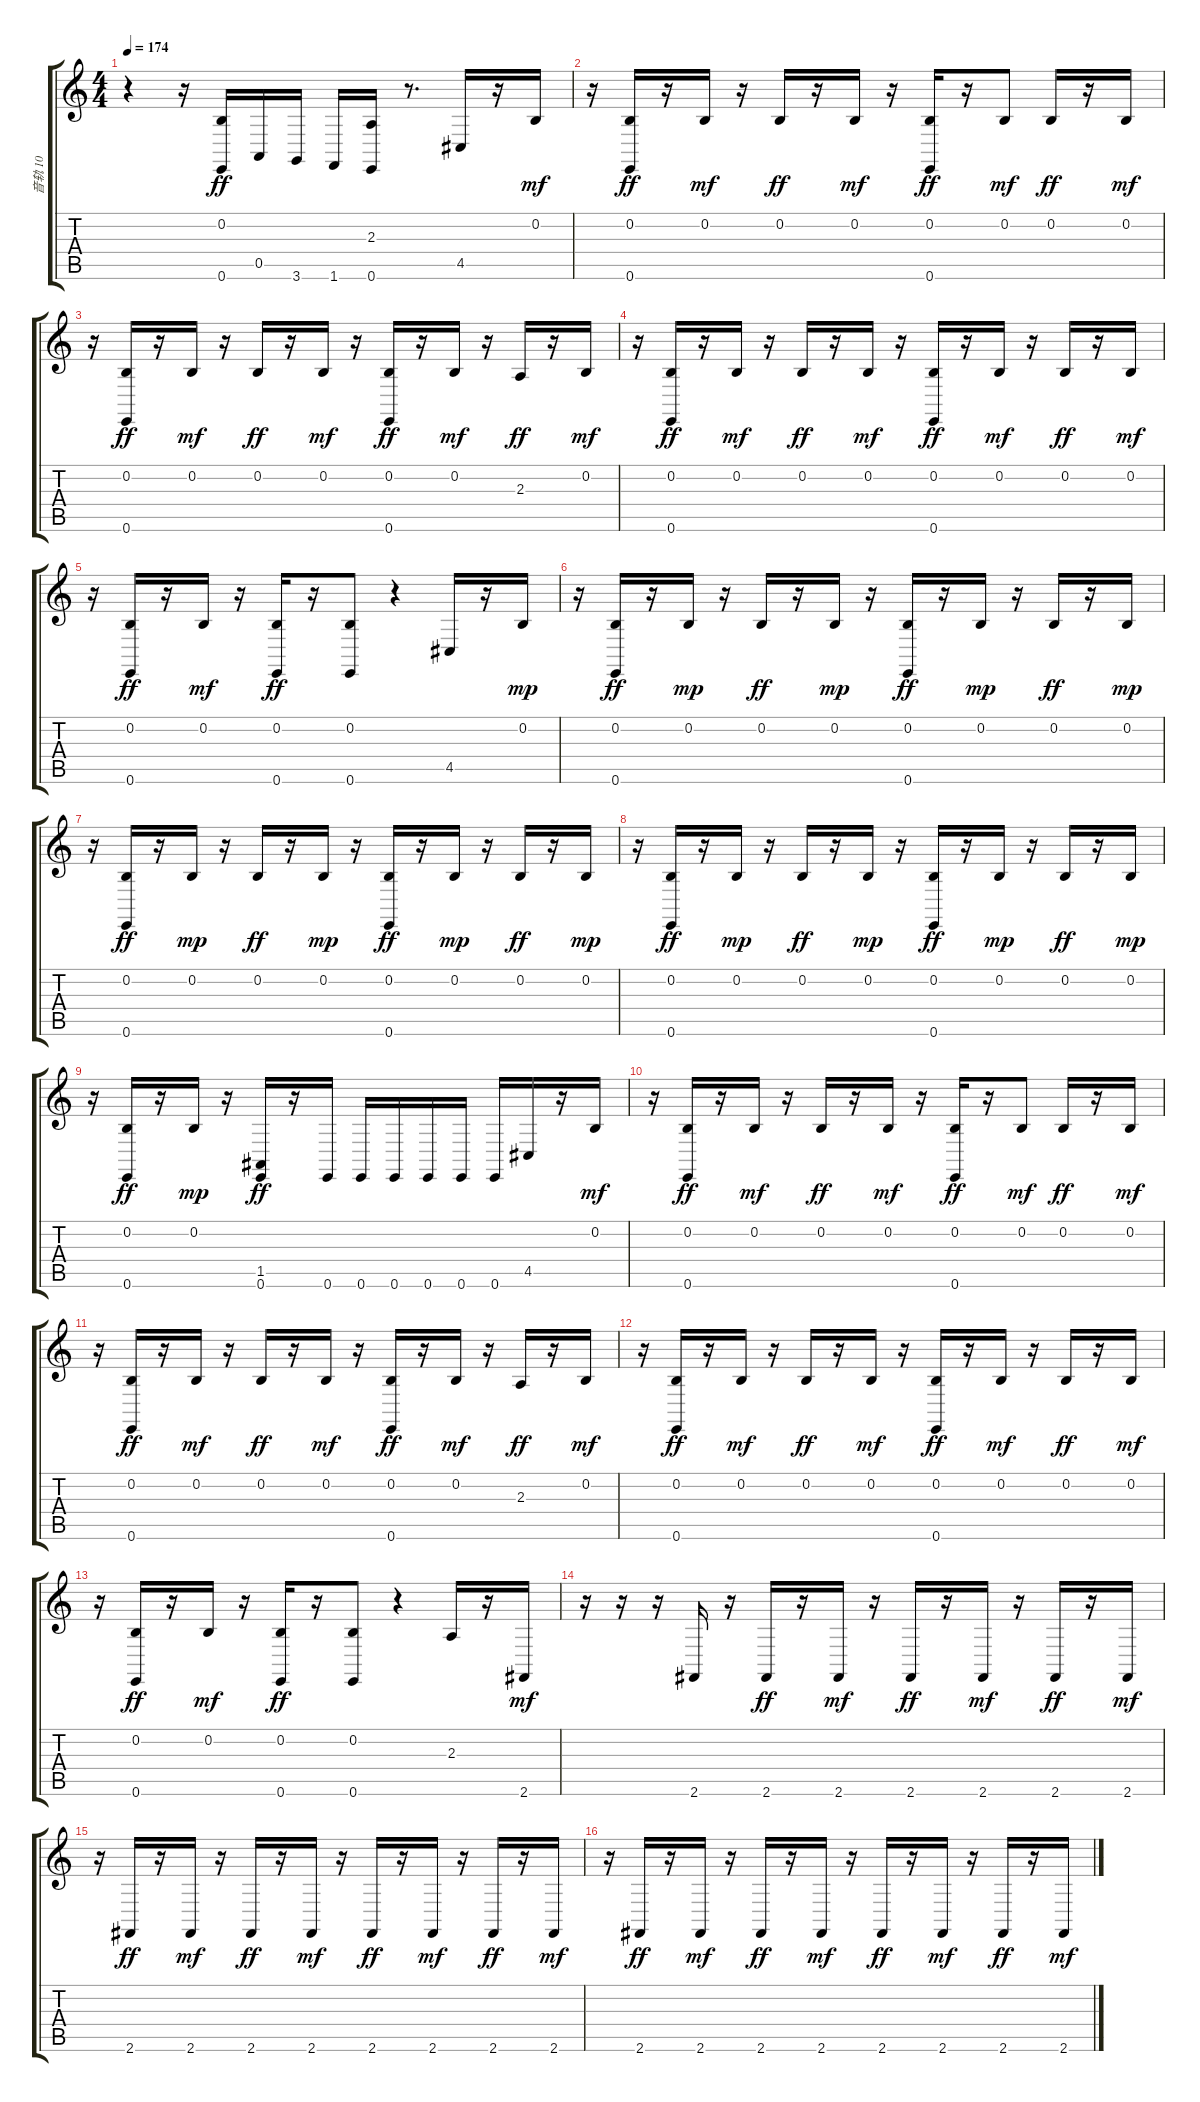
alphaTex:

\track ("音轨 10" "音轨 10") {instrument acousticgrandpiano}
\staff {score tabs}
\tuning (E4 B3 G3 D3 A2 E2) {hide}
\ts (4 4)
\tempo 174
\clef g2
\ks c
r.4{dy ff instrument acousticgrandpiano} r.16 (0.2 0.6).16 0.5.16 3.6.16 1.6.16 (2.3 0.6).16 r.8{d} 4.5.16 r.16 0.2.16{dy mf} |
r.16 (0.2 0.6).16{dy ff} r.16 0.2.16{dy mf} r.16 0.2.16{dy ff} r.16 0.2.16{dy mf} r.16 (0.2 0.6).16{dy ff} r.16 0.2.8{dy mf} 0.2.16{dy ff} r.16 0.2.16{dy mf} |
r.16 (0.2 0.6).16{dy ff} r.16 0.2.16{dy mf} r.16 0.2.16{dy ff} r.16 0.2.16{dy mf} r.16 (0.2 0.6).16{dy ff} r.16 0.2.16{dy mf} r.16 2.3.16{dy ff} r.16 0.2.16{dy mf} |
r.16 (0.2 0.6).16{dy ff} r.16 0.2.16{dy mf} r.16 0.2.16{dy ff} r.16 0.2.16{dy mf} r.16 (0.2 0.6).16{dy ff} r.16 0.2.16{dy mf} r.16 0.2.16{dy ff} r.16 0.2.16{dy mf} |
r.16 (0.2 0.6).16{dy ff} r.16 0.2.16{dy mf} r.16 (0.2 0.6).16{dy ff} r.16 (0.2 0.6).8 r.4 4.5.16 r.16 0.2.16{dy mp} |
r.16 (0.2 0.6).16{dy ff} r.16 0.2.16{dy mp} r.16 0.2.16{dy ff} r.16 0.2.16{dy mp} r.16 (0.2 0.6).16{dy ff} r.16 0.2.16{dy mp} r.16 0.2.16{dy ff} r.16 0.2.16{dy mp} |
r.16 (0.2 0.6).16{dy ff} r.16 0.2.16{dy mp} r.16 0.2.16{dy ff} r.16 0.2.16{dy mp} r.16 (0.2 0.6).16{dy ff} r.16 0.2.16{dy mp} r.16 0.2.16{dy ff} r.16 0.2.16{dy mp} |
r.16 (0.2 0.6).16{dy ff} r.16 0.2.16{dy mp} r.16 0.2.16{dy ff} r.16 0.2.16{dy mp} r.16 (0.2 0.6).16{dy ff} r.16 0.2.16{dy mp} r.16 0.2.16{dy ff} r.16 0.2.16{dy mp} |
r.16 (0.2 0.6).16{dy ff} r.16 0.2.16{dy mp} r.16 (1.5 0.6).16{dy ff} r.16 0.6.16 0.6.16 0.6.16 0.6.16 0.6.16 0.6.16 4.5.16 r.16 0.2.16{dy mf} |
r.16 (0.2 0.6).16{dy ff} r.16 0.2.16{dy mf} r.16 0.2.16{dy ff} r.16 0.2.16{dy mf} r.16 (0.2 0.6).16{dy ff} r.16 0.2.8{dy mf} 0.2.16{dy ff} r.16 0.2.16{dy mf} |
r.16 (0.2 0.6).16{dy ff} r.16 0.2.16{dy mf} r.16 0.2.16{dy ff} r.16 0.2.16{dy mf} r.16 (0.2 0.6).16{dy ff} r.16 0.2.16{dy mf} r.16 2.3.16{dy ff} r.16 0.2.16{dy mf} |
r.16 (0.2 0.6).16{dy ff} r.16 0.2.16{dy mf} r.16 0.2.16{dy ff} r.16 0.2.16{dy mf} r.16 (0.2 0.6).16{dy ff} r.16 0.2.16{dy mf} r.16 0.2.16{dy ff} r.16 0.2.16{dy mf} |
r.16 (0.2 0.6).16{dy ff} r.16 0.2.16{dy mf} r.16 (0.2 0.6).16{dy ff} r.16 (0.2 0.6).8 r.4 2.3.16 r.16 2.6.16{dy mf} |
r.16 r.16 r.16 2.6.16 r.16 2.6.16{dy ff} r.16 2.6.16{dy mf} r.16 2.6.16{dy ff} r.16 2.6.16{dy mf} r.16 2.6.16{dy ff} r.16 2.6.16{dy mf} |
r.16 2.6.16{dy ff} r.16 2.6.16{dy mf} r.16 2.6.16{dy ff} r.16 2.6.16{dy mf} r.16 2.6.16{dy ff} r.16 2.6.16{dy mf} r.16 2.6.16{dy ff} r.16 2.6.16{dy mf} |
r.16 2.6.16{dy ff} r.16 2.6.16{dy mf} r.16 2.6.16{dy ff} r.16 2.6.16{dy mf} r.16 2.6.16{dy ff} r.16 2.6.16{dy mf} r.16 2.6.16{dy ff} r.16 2.6.16{dy mf}
